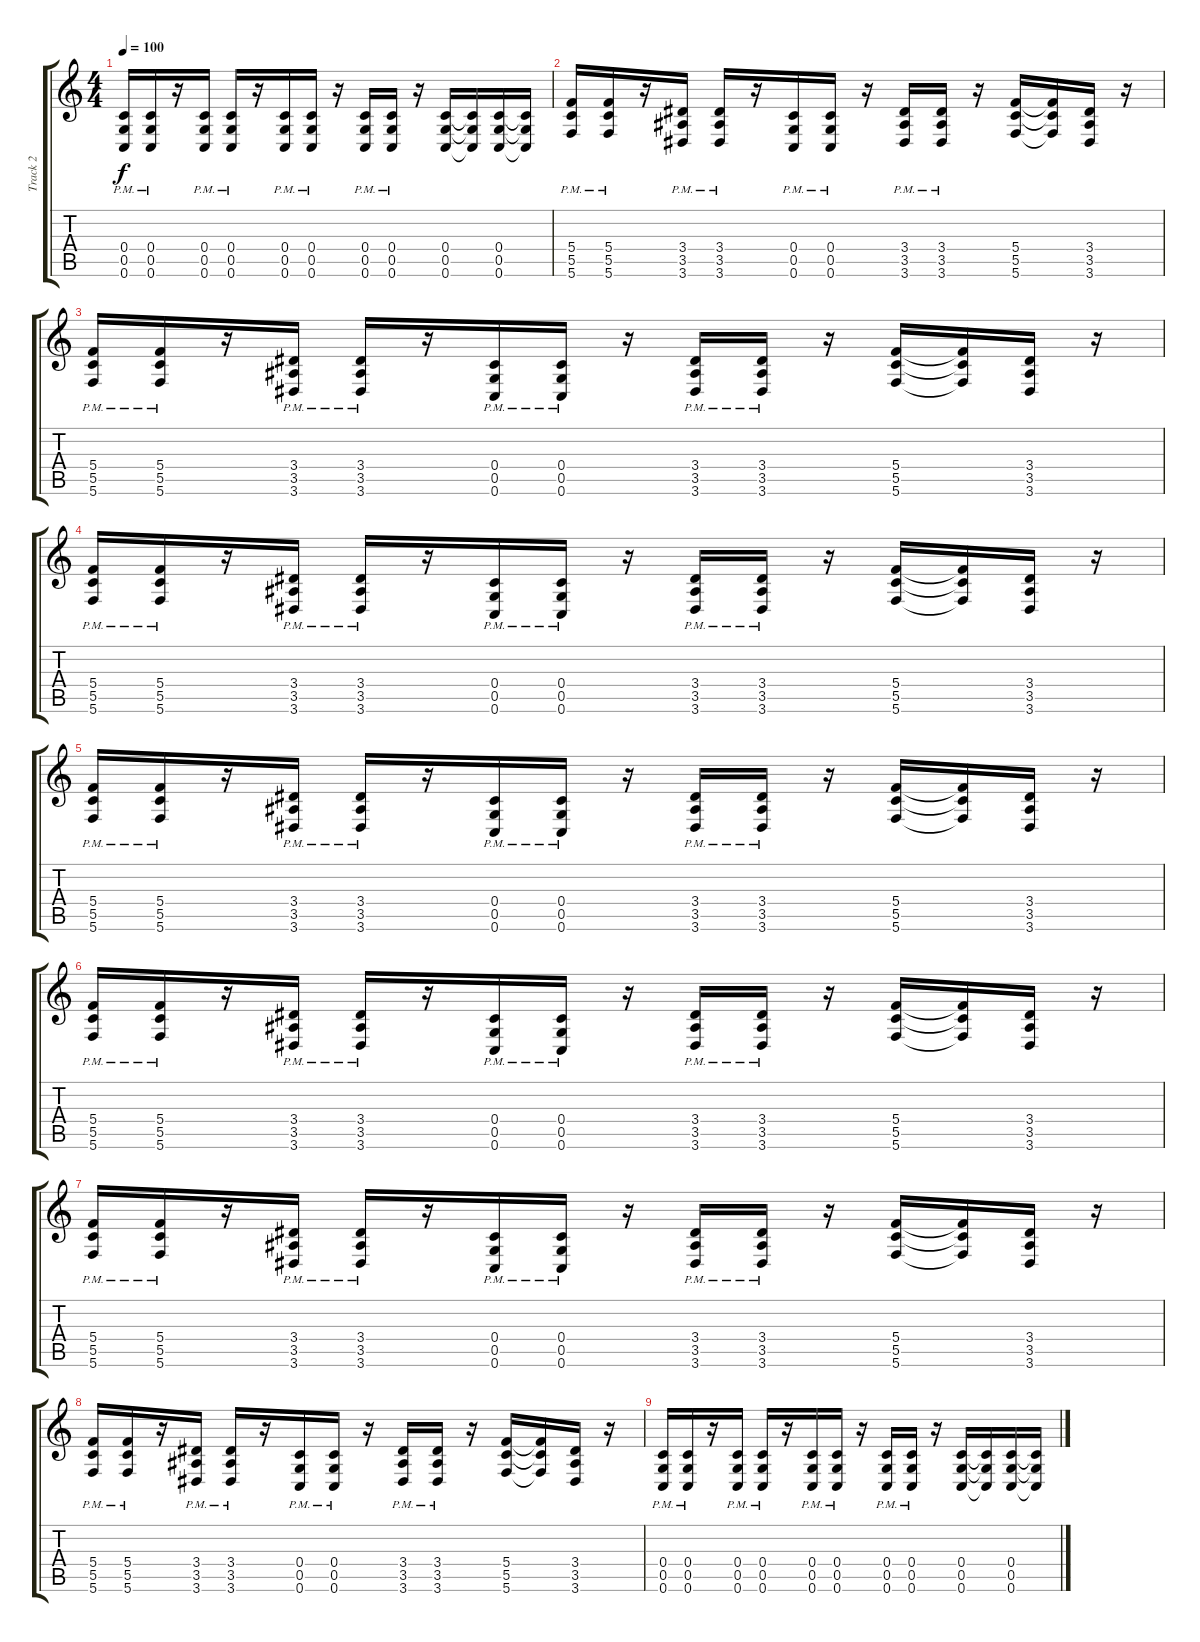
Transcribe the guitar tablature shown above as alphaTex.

\track ("Track 2" "Track 2") {instrument distortionguitar}
\staff {score tabs}
\tuning (D4 A3 F3 C3 G2 C2) {hide}
\ts (4 4)
\tempo 100
\clef g2
\ks c
(0.4{pm} 0.5 0.6).16{dy f} (0.4{pm} 0.5{pm} 0.6).16 r.16 (0.4 0.5{pm} 0.6).16 (0.4{pm} 0.5{pm} 0.6).16 r.16 (0.4{pm} 0.5{pm} 0.6).16 (0.4{pm} 0.5 0.6).16 r.16 (0.4{pm} 0.5{pm} 0.6).16 (0.4{pm} 0.5{pm} 0.6).16 r.16 (0.4 0.5 0.6).16 (0.4{t} 0.5{t} 0.6{t}).16 (0.4 0.5 0.6).16 (0.4{t} 0.5{t} 0.6{t}).16 |
(5.4{pm} 5.5{pm} 5.6{pm}).16 (5.4{pm} 5.5{pm} 5.6{pm}).16 r.16 (3.4{pm} 3.5{pm} 3.6{pm}).16 (3.4{pm} 3.5{pm} 3.6{pm}).16 r.16 (0.4{pm} 0.5{pm} 0.6{pm}).16 (0.4{pm} 0.5{pm} 0.6{pm}).16 r.16 (3.4{pm} 3.5{pm} 3.6{pm}).16 (3.4{pm} 3.5{pm} 3.6{pm}).16 r.16 (5.4 5.5 5.6).16 (5.4{t} 5.5{t} 5.6{t}).16 (3.4 3.5 3.6).16 r.16 |
(5.4{pm} 5.5{pm} 5.6{pm}).16 (5.4{pm} 5.5{pm} 5.6{pm}).16 r.16 (3.4{pm} 3.5{pm} 3.6{pm}).16 (3.4{pm} 3.5{pm} 3.6{pm}).16 r.16 (0.4{pm} 0.5{pm} 0.6{pm}).16 (0.4{pm} 0.5{pm} 0.6{pm}).16 r.16 (3.4{pm} 3.5{pm} 3.6{pm}).16 (3.4{pm} 3.5{pm} 3.6{pm}).16 r.16 (5.4 5.5 5.6).16 (5.4{t} 5.5{t} 5.6{t}).16 (3.4 3.5 3.6).16 r.16 |
(5.4{pm} 5.5{pm} 5.6{pm}).16 (5.4{pm} 5.5{pm} 5.6{pm}).16 r.16 (3.4{pm} 3.5{pm} 3.6{pm}).16 (3.4{pm} 3.5{pm} 3.6{pm}).16 r.16 (0.4{pm} 0.5{pm} 0.6{pm}).16 (0.4{pm} 0.5{pm} 0.6{pm}).16 r.16 (3.4{pm} 3.5{pm} 3.6{pm}).16 (3.4{pm} 3.5{pm} 3.6{pm}).16 r.16 (5.4 5.5 5.6).16 (5.4{t} 5.5{t} 5.6{t}).16 (3.4 3.5 3.6).16 r.16 |
(5.4{pm} 5.5{pm} 5.6{pm}).16 (5.4{pm} 5.5{pm} 5.6{pm}).16 r.16 (3.4{pm} 3.5{pm} 3.6{pm}).16 (3.4{pm} 3.5{pm} 3.6{pm}).16 r.16 (0.4{pm} 0.5{pm} 0.6{pm}).16 (0.4{pm} 0.5{pm} 0.6{pm}).16 r.16 (3.4{pm} 3.5{pm} 3.6{pm}).16 (3.4{pm} 3.5{pm} 3.6{pm}).16 r.16 (5.4 5.5 5.6).16 (5.4{t} 5.5{t} 5.6{t}).16 (3.4 3.5 3.6).16 r.16 |
(5.4{pm} 5.5{pm} 5.6{pm}).16 (5.4{pm} 5.5{pm} 5.6{pm}).16 r.16 (3.4{pm} 3.5{pm} 3.6{pm}).16 (3.4{pm} 3.5{pm} 3.6{pm}).16 r.16 (0.4{pm} 0.5{pm} 0.6{pm}).16 (0.4{pm} 0.5{pm} 0.6{pm}).16 r.16 (3.4{pm} 3.5{pm} 3.6{pm}).16 (3.4{pm} 3.5{pm} 3.6{pm}).16 r.16 (5.4 5.5 5.6).16 (5.4{t} 5.5{t} 5.6{t}).16 (3.4 3.5 3.6).16 r.16 |
(5.4{pm} 5.5{pm} 5.6{pm}).16 (5.4{pm} 5.5{pm} 5.6{pm}).16 r.16 (3.4{pm} 3.5{pm} 3.6{pm}).16 (3.4{pm} 3.5{pm} 3.6{pm}).16 r.16 (0.4{pm} 0.5{pm} 0.6{pm}).16 (0.4{pm} 0.5{pm} 0.6{pm}).16 r.16 (3.4{pm} 3.5{pm} 3.6{pm}).16 (3.4{pm} 3.5{pm} 3.6{pm}).16 r.16 (5.4 5.5 5.6).16 (5.4{t} 5.5{t} 5.6{t}).16 (3.4 3.5 3.6).16 r.16 |
(5.4{pm} 5.5{pm} 5.6{pm}).16 (5.4{pm} 5.5{pm} 5.6{pm}).16 r.16 (3.4{pm} 3.5{pm} 3.6{pm}).16 (3.4{pm} 3.5{pm} 3.6{pm}).16 r.16 (0.4{pm} 0.5{pm} 0.6{pm}).16 (0.4{pm} 0.5{pm} 0.6{pm}).16 r.16 (3.4{pm} 3.5{pm} 3.6{pm}).16 (3.4{pm} 3.5{pm} 3.6{pm}).16 r.16 (5.4 5.5 5.6).16 (5.4{t} 5.5{t} 5.6{t}).16 (3.4 3.5 3.6).16 r.16 |
(0.4{pm} 0.5{pm} 0.6{pm}).16 (0.4{pm} 0.5{pm} 0.6{pm}).16 r.16 (0.4{pm} 0.5{pm} 0.6{pm}).16 (0.4{pm} 0.5{pm} 0.6{pm}).16 r.16 (0.4{pm} 0.5{pm} 0.6{pm}).16 (0.4{pm} 0.5{pm} 0.6{pm}).16 r.16 (0.4{pm} 0.5{pm} 0.6{pm}).16 (0.4{pm} 0.5{pm} 0.6{pm}).16 r.16 (0.4 0.5 0.6).16 (0.4{t} 0.5{t} 0.6{t}).16 (0.4 0.5 0.6).16 (0.4{t} 0.5{t} 0.6{t}).16
